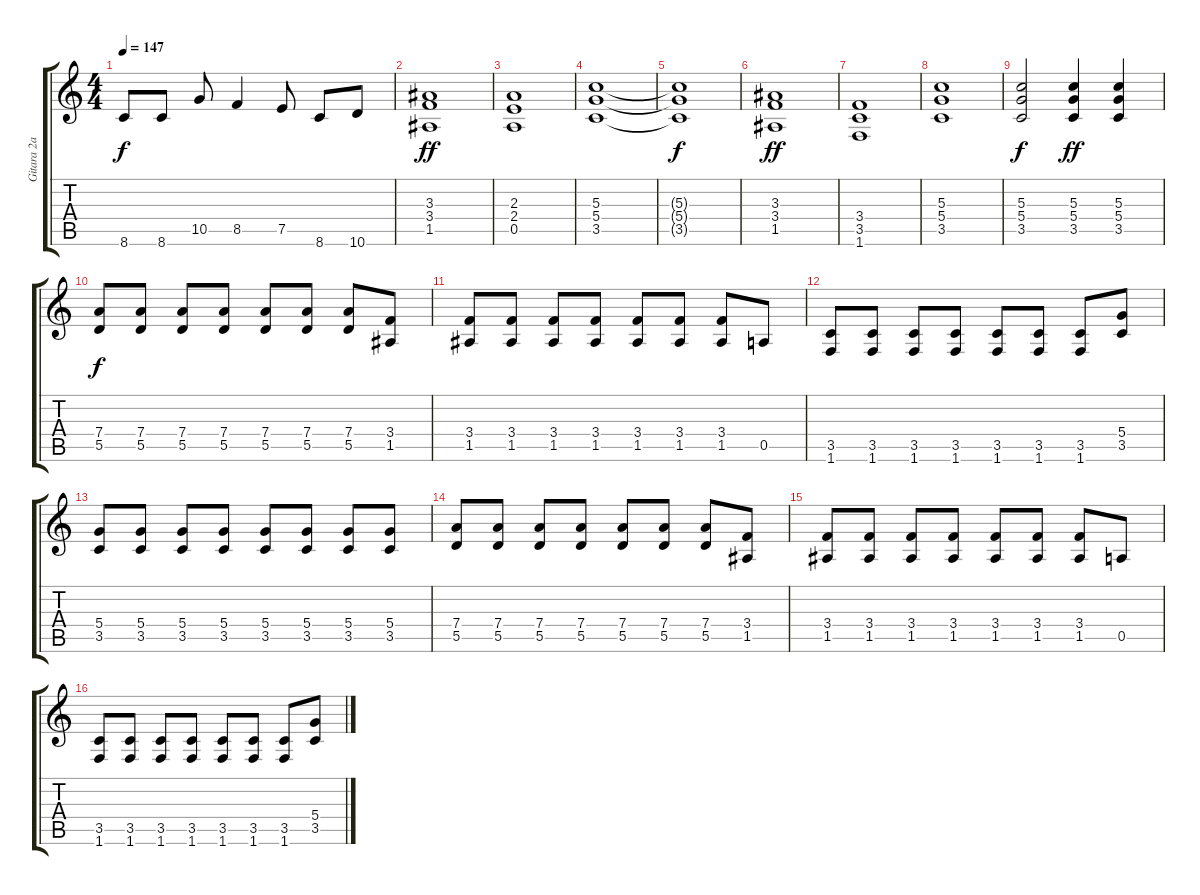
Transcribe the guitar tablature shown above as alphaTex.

\track ("Gitara 2a" "Gitara 2a") {instrument distortionguitar}
\staff {score tabs}
\tuning (E4 B3 G3 D3 A2 E2) {hide}
\ts (4 4)
\tempo 147
\clef g2
\ks c
8.6.8{dy f} 8.6.8 10.5.8 8.5.4 7.5.8 8.6.8 10.6.8 |
(3.3 3.4 1.5).1{dy ff volume 5} |
(2.3 2.4 0.5).1 |
(5.3 5.4 3.5).1 |
(5.3{t} 5.4{t} 3.5{t}).1{dy f} |
(3.3 3.4 1.5).1{dy ff} |
(3.4 3.5 1.6).1 |
(5.3 5.4 3.5).1{volume 8} |
(5.3 5.4 3.5).2{dy f} (5.3 5.4 3.5).4{dy ff volume 10} (5.3 5.4 3.5).4 |
(7.4 5.5).8{dy f} (7.4 5.5).8 (7.4 5.5).8 (7.4 5.5).8 (7.4 5.5).8 (7.4 5.5).8 (7.4 5.5).8 (3.4 1.5).8 |
(3.4 1.5).8 (3.4 1.5).8 (3.4 1.5).8 (3.4 1.5).8 (3.4 1.5).8 (3.4 1.5).8 (3.4 1.5).8 0.5.8 |
(3.5 1.6).8 (3.5 1.6).8 (3.5 1.6).8 (3.5 1.6).8 (3.5 1.6).8 (3.5 1.6).8 (3.5 1.6).8 (5.4 3.5).8 |
(5.4 3.5).8 (5.4 3.5).8 (5.4 3.5).8 (5.4 3.5).8 (5.4 3.5).8 (5.4 3.5).8 (5.4 3.5).8 (5.4 3.5).8 |
(7.4 5.5).8 (7.4 5.5).8 (7.4 5.5).8 (7.4 5.5).8 (7.4 5.5).8 (7.4 5.5).8 (7.4 5.5).8 (3.4 1.5).8 |
(3.4 1.5).8 (3.4 1.5).8 (3.4 1.5).8 (3.4 1.5).8 (3.4 1.5).8 (3.4 1.5).8 (3.4 1.5).8 0.5.8 |
(3.5 1.6).8 (3.5 1.6).8 (3.5 1.6).8 (3.5 1.6).8 (3.5 1.6).8 (3.5 1.6).8 (3.5 1.6).8 (5.4 3.5).8
